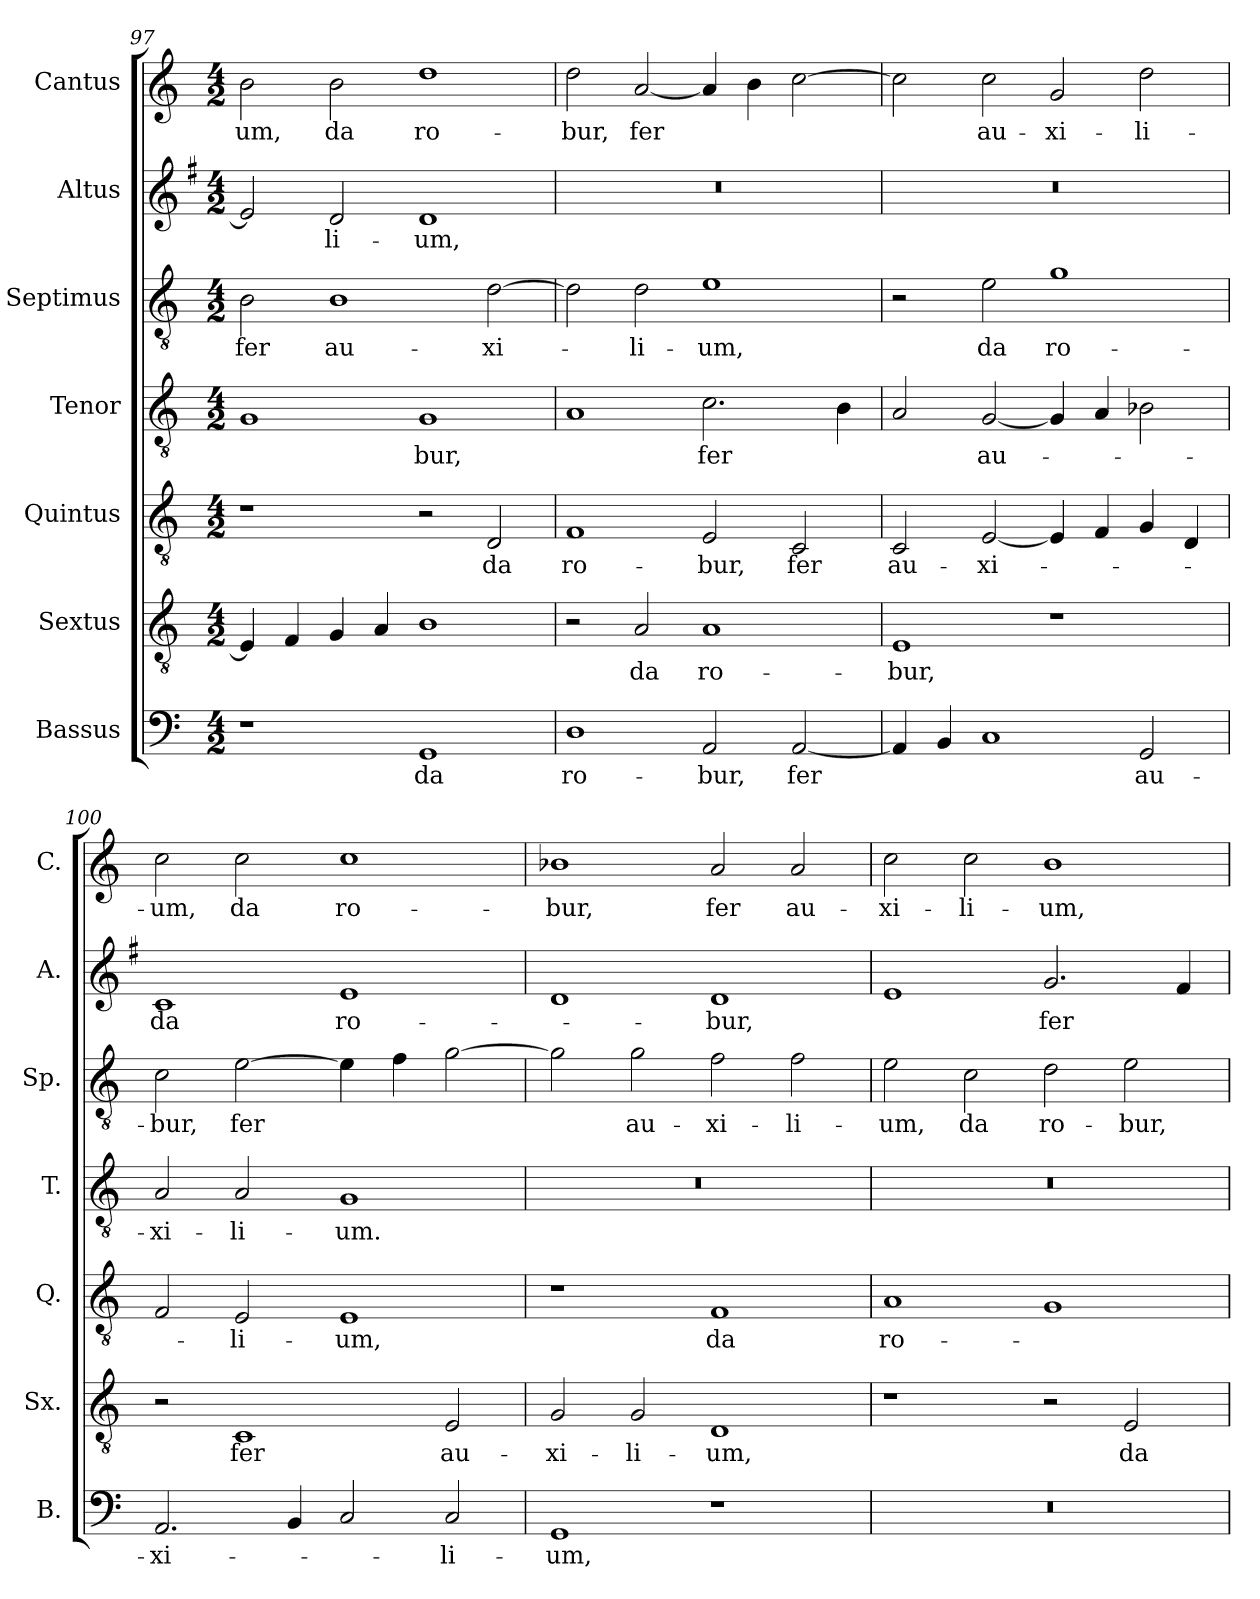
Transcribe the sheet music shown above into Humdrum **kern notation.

**kern	**text	**kern	**text	**kern	**text	**kern	**text	**kern	**text	**kern	**text	**kern	**text
*part7	*part7	*part6	*part6	*part5	*part5	*part4	*part4	*part3	*part3	*part2	*part2	*part1	*part1
*staff7	*staff7	*staff6	*staff6	*staff5	*staff5	*staff4	*staff4	*staff3	*staff3	*staff2	*staff2	*staff1	*staff1
*I"Bassus	*	*I"Sextus	*	*I"Quintus	*	*I"Tenor	*	*I"Septimus	*	*I"Altus	*	*I"Cantus	*
*I'B.	*	*I'Sx.	*	*I'Q.	*	*I'T.	*	*I'Sp.	*	*I'A.	*	*I'C.	*
*clefF4	*	*clefGv2	*	*clefGv2	*	*clefGv2	*	*clefGv2	*	*clefG2	*	*clefG2	*
*k[]	*	*k[]	*	*k[]	*	*k[]	*	*k[]	*	*k[f#]	*	*k[]	*
*M4/2	*	*M4/2	*	*M4/2	*	*M4/2	*	*M4/2	*	*M4/2	*	*M4/2	*
=97	=97	=97	=97	=97	=97	=97	=97	=97	=97	=97	=97	=97	=97
!	!	!	!	!	!	!	!	!	!LO:LY:b	!	!	!	!LO:LY:b
1r	.	4E/]	.	1r	.	1G	.	2B\	fer	2e/]	.	2b\	-um,
.	.	4F/	.	.	.	.	.	.	.	.	.	.	.
!	!	!	!	!	!	!	!	!	!LO:LY:b	!	!LO:LY:b	!	!LO:LY:b
.	.	4G/	.	.	.	.	.	1B	au-	2d/	-li-	2b\	da
.	.	4A/	.	.	.	.	.	.	.	.	.	.	.
!	!LO:LY:b	!	!	!	!	!	!LO:LY:b	!	!	!	!LO:LY:b	!	!LO:LY:b
1GG	da	1B	.	2r	.	1G	-bur,	.	.	1d	-um,	1dd	ro-
!	!	!	!	!	!LO:LY:b	!	!	!	!LO:LY:b	!	!	!	!
.	.	.	.	2D/	da	.	.	[2d\	-xi-	.	.	.	.
!!LO:PB:g=z
=98	=98	=98	=98	=98	=98	=98	=98	=98	=98	=98	=98	=98	=98
!	!LO:LY:b	!	!	!	!LO:LY:b	!	!	!	!	!	!	!	!LO:LY:b
1D	ro-	2r	.	1F	ro-	1A	.	2d\]	.	0r	.	2dd\	-bur,
!	!	!	!LO:LY:b	!	!	!	!	!	!LO:LY:b	!	!	!	!LO:LY:b
.	.	2A/	da	.	.	.	.	2d\	-li-	.	.	[2a/	fer
!	!LO:LY:b	!	!LO:LY:b	!	!LO:LY:b	!	!LO:LY:b	!	!LO:LY:b	!	!	!	!
2AA/	-bur,	1A	ro-	2E/	-bur,	2.c\	fer	1e	-um,	.	.	4a/]	.
.	.	.	.	.	.	.	.	.	.	.	.	4b\	.
!	!LO:LY:b	!	!	!	!LO:LY:b	!	!	!	!	!	!	!	!
[2AA/	fer	.	.	2C/	fer	.	.	.	.	.	.	[2cc\	.
.	.	.	.	.	.	4B\	.	.	.	.	.	.	.
=99	=99	=99	=99	=99	=99	=99	=99	=99	=99	=99	=99	=99	=99
!	!	!	!LO:LY:b	!	!LO:LY:b	!	!	!	!	!	!	!	!
4AA/]	.	1E	-bur,	2C/	au-	2A/	.	2r	.	0r	.	2cc\]	.
4BB/	.	.	.	.	.	.	.	.	.	.	.	.	.
!	!	!	!	!	!LO:LY:b	!	!LO:LY:b	!	!LO:LY:b	!	!	!	!LO:LY:b
1C	.	.	.	[2E/	-xi-	[2G/	au-	2e\	da	.	.	2cc\	au-
!	!	!	!	!	!	!	!	!	!LO:LY:b	!	!	!	!LO:LY:b
.	.	1r	.	4E/]	.	4G/]	.	1g	ro-	.	.	2g/	-xi-
.	.	.	.	4F/	.	4A/	.	.	.	.	.	.	.
!	!LO:LY:b	!	!	!	!	!	!	!	!	!	!	!	!LO:LY:b
2GG/	au-	.	.	4G/	.	2B-X\	.	.	.	.	.	2dd\	-li-
.	.	.	.	4D/	.	.	.	.	.	.	.	.	.
=100	=100	=100	=100	=100	=100	=100	=100	=100	=100	=100	=100	=100	=100
!	!LO:LY:b	!	!	!	!	!	!LO:LY:b	!	!LO:LY:b	!	!LO:LY:b	!	!LO:LY:b
2.AA/	-xi-	2r	.	2F/	.	2A/	-xi-	2c\	-bur,	1c	da	2cc\	-um,
!	!	!	!LO:LY:b	!	!LO:LY:b	!	!LO:LY:b	!	!LO:LY:b	!	!	!	!LO:LY:b
.	.	1C	fer	2E/	-li-	2A/	-li-	[2e\	fer	.	.	2cc\	da
4BB/	.	.	.	.	.	.	.	.	.	.	.	.	.
!	!	!	!	!	!LO:LY:b	!	!LO:LY:b	!	!	!	!LO:LY:b	!	!LO:LY:b
2C/	.	.	.	1E	-um,	1G	-um.	4e\]	.	1e	ro-	1cc	ro-
.	.	.	.	.	.	.	.	4f\	.	.	.	.	.
!	!LO:LY:b	!	!LO:LY:b	!	!	!	!	!	!	!	!	!	!
2C/	-li-	2E/	au-	.	.	.	.	[2g\	.	.	.	.	.
=101	=101	=101	=101	=101	=101	=101	=101	=101	=101	=101	=101	=101	=101
!	!LO:LY:b	!	!LO:LY:b	!	!	!	!	!	!	!	!	!	!LO:LY:b
1GG	-um,	2G/	-xi-	1r	.	0r	.	2g\]	.	1d	.	1b-X	-bur,
!	!	!	!LO:LY:b	!	!	!	!	!	!LO:LY:b	!	!	!	!
.	.	2G/	-li-	.	.	.	.	2g\	au-	.	.	.	.
!	!	!	!LO:LY:b	!	!LO:LY:b	!	!	!	!LO:LY:b	!	!LO:LY:b	!	!LO:LY:b
1r	.	1D	-um,	1F	da	.	.	2f\	-xi-	1d	-bur,	2a/	fer
!	!	!	!	!	!	!	!	!	!LO:LY:b	!	!	!	!LO:LY:b
.	.	.	.	.	.	.	.	2f\	-li-	.	.	2a/	au-
=102	=102	=102	=102	=102	=102	=102	=102	=102	=102	=102	=102	=102	=102
!	!	!	!	!	!LO:LY:b	!	!	!	!LO:LY:b	!	!	!	!LO:LY:b
0r	.	1r	.	1A	ro-	0r	.	2e\	-um,	1e	.	2cc\	-xi-
!	!	!	!	!	!	!	!	!	!LO:LY:b	!	!	!	!LO:LY:b
.	.	.	.	.	.	.	.	2c\	da	.	.	2cc\	-li-
!	!	!	!	!	!	!	!	!	!LO:LY:b	!	!LO:LY:b	!	!LO:LY:b
.	.	2r	.	1G	.	.	.	2d\	ro-	2.g/	fer	1b	-um,
!	!	!	!LO:LY:b	!	!	!	!	!	!LO:LY:b	!	!	!	!
.	.	2E/	da	.	.	.	.	2e\	-bur,	.	.	.	.
.	.	.	.	.	.	.	.	.	.	4f#/	.	.	.
=	=	=	=	=	=	=	=	=	=	=	=	=	=
*-	*-	*-	*-	*-	*-	*-	*-	*-	*-	*-	*-	*-	*-
